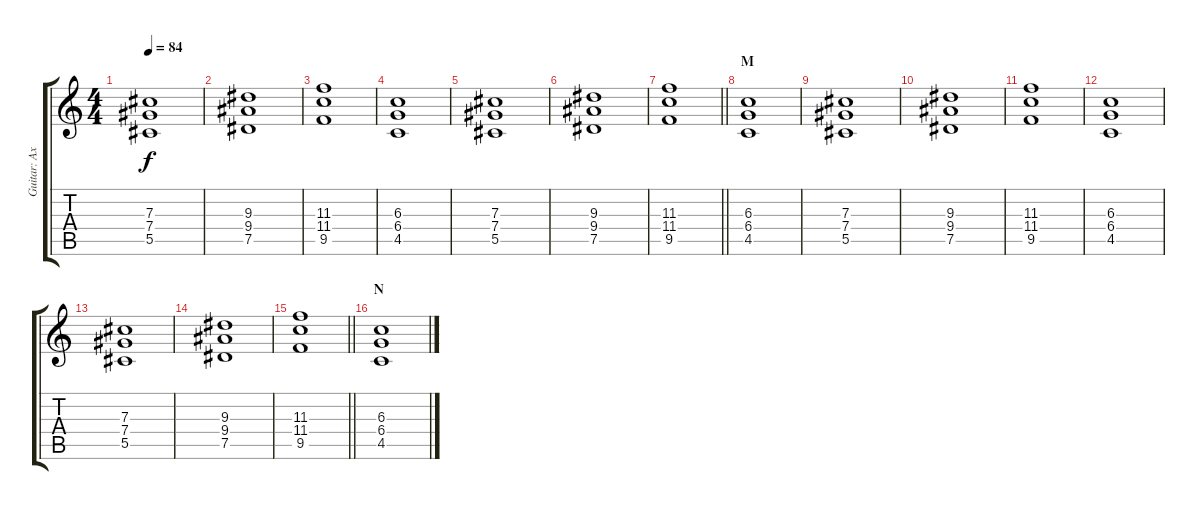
\track ("Guitar: Axel" "Guitar: Ax") {instrument overdrivenguitar}
\staff {score tabs}
\tuning (Eb4 Bb3 Gb3 Db3 Ab2 Eb2) {hide}
\ts (4 4)
\tempo 84
\clef g2
\ks c
(7.3 7.4 5.5).1{dy f} |
(9.3 9.4 7.5).1 |
(11.3 11.4 9.5).1 |
(6.3 6.4 4.5).1 |
(7.3 7.4 5.5).1 |
(9.3 9.4 7.5).1 |
\barLineRight lightlight
(11.3 11.4 9.5).1 |
\section ("" "M")
(6.3 6.4 4.5).1 |
(7.3 7.4 5.5).1 |
(9.3 9.4 7.5).1 |
(11.3 11.4 9.5).1 |
(6.3 6.4 4.5).1 |
(7.3 7.4 5.5).1 |
(9.3 9.4 7.5).1 |
\barLineRight lightlight
(11.3 11.4 9.5).1 |
\section ("" "N")
(6.3 6.4 4.5).1
